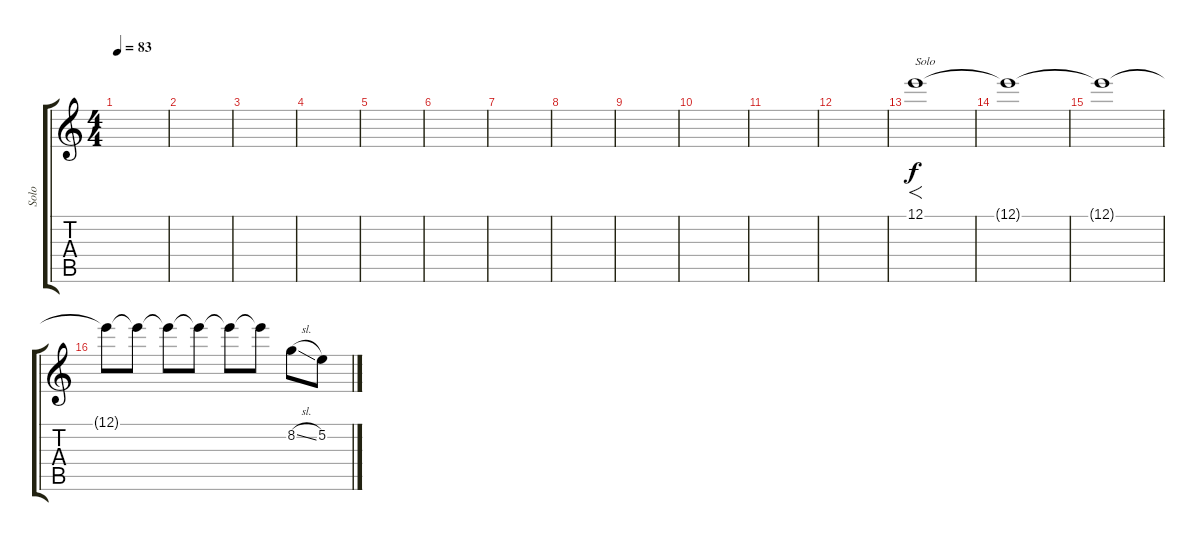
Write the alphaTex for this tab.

\track ("Solo" "Solo") {instrument distortionguitar}
\staff {score tabs}
\tuning (E4 B3 G3 D3 A2 E2) {hide}
\ts (4 4)
\tempo 83
\clef g2
\ks c
|
|
|
|
|
|
|
|
|
|
|
|
12.1.1{f txt "Solo"} |
12.1{t}.1 |
12.1{t}.1 |
12.1{t}.8 12.1{t}.8 12.1{t}.8 12.1{t}.8 12.1{t}.8 12.1{t}.8 8.2{sl}.8 5.2.8
